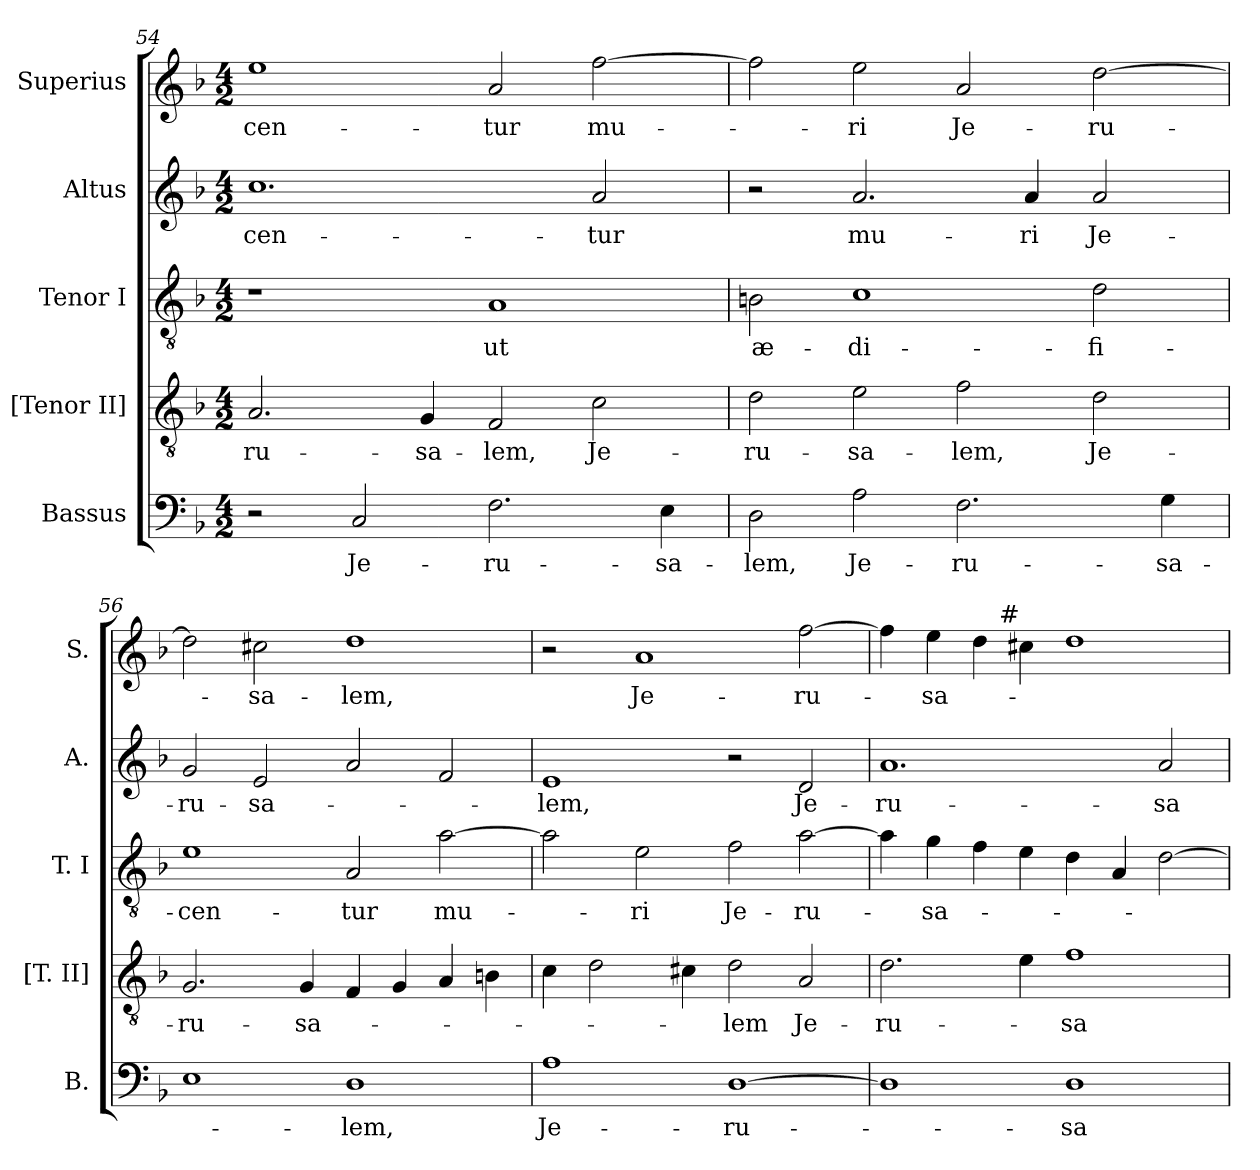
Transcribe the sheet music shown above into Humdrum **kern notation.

**kern	**text	**kern	**text	**kern	**text	**kern	**text	**kern	**text
*part5	*part5	*part4	*part4	*part3	*part3	*part2	*part2	*part1	*part1
*staff5	*staff5	*staff4	*staff4	*staff3	*staff3	*staff2	*staff2	*staff1	*staff1
*I"Bassus	*	*I"[Tenor II]	*	*I"Tenor I	*	*I"Altus	*	*I"Superius	*
*I'B.	*	*I'[T. II]	*	*I'T. I	*	*I'A.	*	*I'S.	*
*clefF4	*	*clefGv2	*	*clefGv2	*	*clefG2	*	*clefG2	*
*	*	*ITrd7c12	*	*ITrd7c12	*	*	*	*	*
*k[b-]	*	*k[b-]	*	*k[b-]	*	*k[b-]	*	*k[b-]	*
*F:	*	*F:	*	*F:	*	*F:	*	*F:	*
*M4/2	*	*M4/2	*	*M4/2	*	*M4/2	*	*M4/2	*
=54	=54	=54	=54	=54	=54	=54	=54	=54	=54
!	!	!	!LO:LY:b:color=#000000	!	!	!	!	!	!
!	!	!	!	!	!	!	!LO:LY:b:color=#000000	!	!
!	!	!	!	!	!	!	!	!	!LO:LY:b:color=#000000
2r	.	2.AAi/	-ru-	1r	.	1.cci	-cen-	1eei	-cen-
!	!LO:LY:b:color=#000000	!	!	!	!	!	!	!	!
2Ci/	Je-	.	.	.	.	.	.	.	.
!	!	!	!LO:LY:b:color=#000000	!	!	!	!	!	!
.	.	4GGi/	-sa-	.	.	.	.	.	.
!	!LO:LY:b:color=#000000	!	!	!	!	!	!	!	!
!	!	!	!LO:LY:b:color=#000000	!	!	!	!	!	!
!	!	!	!	!	!LO:LY:b:color=#000000	!	!	!	!
!	!	!	!	!	!	!	!	!	!LO:LY:b:color=#000000
2.Fi\	-ru-	2FFi/	-lem,	1AAi	ut	.	.	2ai/	-tur
!	!	!	!LO:LY:b:color=#000000	!	!	!	!	!	!
!	!	!	!	!	!	!	!LO:LY:b:color=#000000	!	!
!	!	!	!	!	!	!	!	!	!LO:LY:b:color=#000000
.	.	2Ci\	Je-	.	.	2ai/	-tur	[>2ffi\	mu-
!	!LO:LY:b:color=#000000	!	!	!	!	!	!	!	!
4Ei\	-sa-	.	.	.	.	.	.	.	.
=55	=55	=55	=55	=55	=55	=55	=55	=55	=55
!	!LO:LY:b:color=#000000	!	!	!	!	!	!	!	!
!	!	!	!LO:LY:b:color=#000000	!	!	!	!	!	!
!	!	!	!	!	!LO:LY:b:color=#000000	!	!	!	!
2Di\	-lem,	2Di\	-ru-	2BBni\	æ-	2r	.	2ffi\]	.
!	!LO:LY:b:color=#000000	!	!	!	!	!	!	!	!
!	!	!	!LO:LY:b:color=#000000	!	!	!	!	!	!
!	!	!	!	!	!LO:LY:b:color=#000000	!	!	!	!
!	!	!	!	!	!	!	!LO:LY:b:color=#000000	!	!
!	!	!	!	!	!	!	!	!	!LO:LY:b:color=#000000
2Ai\	Je-	2Ei\	-sa-	1Ci	-di-	2.ai/	mu-	2eei\	-ri
!	!LO:LY:b:color=#000000	!	!	!	!	!	!	!	!
!	!	!	!LO:LY:b:color=#000000	!	!	!	!	!	!
!	!	!	!	!	!	!	!	!	!LO:LY:b:color=#000000
2.Fi\	-ru-	2Fi\	-lem,	.	.	.	.	2ai/	Je-
!	!	!	!	!	!	!	!LO:LY:b:color=#000000	!	!
.	.	.	.	.	.	4ai/	-ri	.	.
!	!	!	!LO:LY:b:color=#000000	!	!	!	!	!	!
!	!	!	!	!	!LO:LY:b:color=#000000	!	!	!	!
!	!	!	!	!	!	!	!LO:LY:b:color=#000000	!	!
!	!	!	!	!	!	!	!	!	!LO:LY:b:color=#000000
.	.	2Di\	Je-	2Di\	-fi-	2ai/	Je-	[>2ddi\	-ru-
!	!LO:LY:b:color=#000000	!	!	!	!	!	!	!	!
4Gi\	-sa-	.	.	.	.	.	.	.	.
!!LO:LB:g=z
=56	=56	=56	=56	=56	=56	=56	=56	=56	=56
!	!	!	!LO:LY:b:color=#000000	!	!	!	!	!	!
!	!	!	!	!	!LO:LY:b:color=#000000	!	!	!	!
!	!	!	!	!	!	!	!LO:LY:b:color=#000000	!	!
1Ei	.	2.GGi/	-ru-	1Ei	-cen-	2gi/	-ru-	2ddi\]	.
!	!	!	!	!	!	!	!LO:LY:b:color=#000000	!	!
!	!	!	!	!	!	!	!	!	!LO:LY:b:color=#000000
.	.	.	.	.	.	2ei/	-sa-	2cc#Xi\	-sa-
!	!	!	!LO:LY:b:color=#000000	!	!	!	!	!	!
.	.	4GGi/	-sa-	.	.	.	.	.	.
!	!LO:LY:b:color=#000000	!	!	!	!	!	!	!	!
!	!	!	!	!	!LO:LY:b:color=#000000	!	!	!	!
!	!	!	!	!	!	!	!	!	!LO:LY:b:color=#000000
1Di	-lem,	4FFi/	.	2AAi/	-tur	2ai/	.	1ddi	-lem,
.	.	4GGi/	.	.	.	.	.	.	.
!	!	!	!	!	!LO:LY:b:color=#000000	!	!	!	!
.	.	4AAi/	.	[>2Ai\	mu-	2fi/	.	.	.
.	.	4BBni\	.	.	.	.	.	.	.
=57	=57	=57	=57	=57	=57	=57	=57	=57	=57
!	!LO:LY:b:color=#000000	!	!	!	!	!	!	!	!
!	!	!	!	!	!	!	!LO:LY:b:color=#000000	!	!
1Ai	Je-	4Ci\	.	2Ai\]	.	1ei	-lem,	2r	.
.	.	2Di\	.	.	.	.	.	.	.
!	!	!	!	!	!LO:LY:b:color=#000000	!	!	!	!
!	!	!	!	!	!	!	!	!	!LO:LY:b:color=#000000
.	.	.	.	2Ei\	-ri	.	.	1ai	Je-
.	.	4C#Xi\	.	.	.	.	.	.	.
!	!LO:LY:b:color=#000000	!	!	!	!	!	!	!	!
!	!	!	!LO:LY:b:color=#000000	!	!	!	!	!	!
!	!	!	!	!	!LO:LY:b:color=#000000	!	!	!	!
[>1Di	-ru-	2Di\	-lem	2Fi\	Je-	2r	.	.	.
!	!	!	!LO:LY:b:color=#000000	!	!	!	!	!	!
!	!	!	!	!	!LO:LY:b:color=#000000	!	!	!	!
!	!	!	!	!	!	!	!LO:LY:b:color=#000000	!	!
!	!	!	!	!	!	!	!	!	!LO:LY:b:color=#000000
.	.	2AAi/	Je-	[>2Ai\	-ru-	2di/	Je-	[>2ffi\	-ru-
=58	=58	=58	=58	=58	=58	=58	=58	=58	=58
!	!	!	!LO:LY:b:color=#000000	!	!	!	!	!	!
!	!	!	!	!	!	!	!LO:LY:b:color=#000000	!	!
1Di]	.	2.Di\	-ru-	4Ai\]	.	1.ai	-ru-	4ffi\]	.
!	!	!	!	!	!LO:LY:b:color=#000000	!	!	!	!
!	!	!	!	!	!	!	!	!	!LO:LY:b:color=#000000
.	.	.	.	4Gi\	-sa-	.	.	4eei\	-sa-
.	.	.	.	4Fi\	.	.	.	4ddi\	.
!	!	!	!	!	!	!	!	!LO:TX:a:rj:t=#	!
.	.	4Ei\	.	4Ei\	.	.	.	4cc#i\	.
!	!LO:LY:b:color=#000000	!	!	!	!	!	!	!	!
!	!	!	!LO:LY:b:color=#000000	!	!	!	!	!	!
1Di	-sa-	1Fi	-sa-	4Di\	.	.	.	1ddi	.
.	.	.	.	4AAi/	.	.	.	.	.
!	!	!	!	!	!	!	!LO:LY:b:color=#000000	!	!
.	.	.	.	[>2Di\	.	2ai/	-sa-	.	.
=	=	=	=	=	=	=	=	=	=
*-	*-	*-	*-	*-	*-	*-	*-	*-	*-
